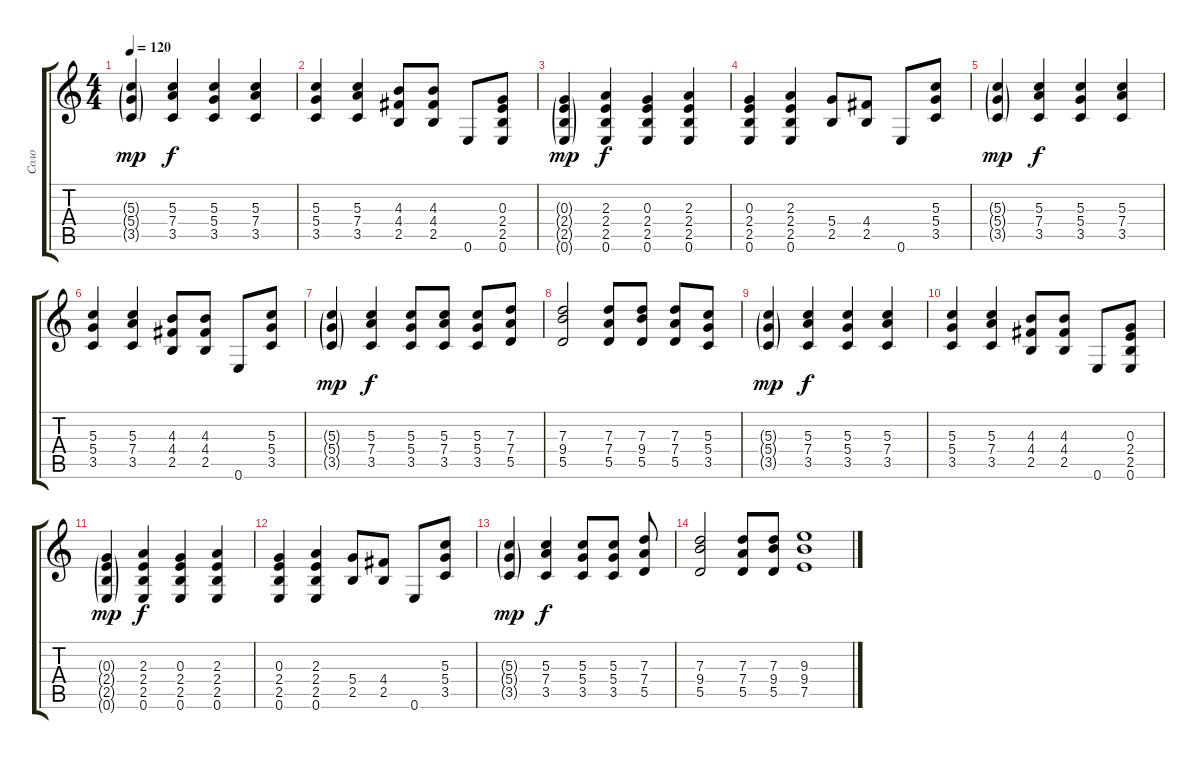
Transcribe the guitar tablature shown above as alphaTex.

\track ("Соло" "Соло") {instrument overdrivenguitar}
\staff {score tabs}
\tuning (E4 B3 G3 D3 A2 E2) {hide}
\ts (4 4)
\tempo 120
\clef g2
\ks c
(5.3{g} 5.4{g} 3.5{g}).4{dy mp} (5.3 7.4 3.5).4{dy f} (5.3 5.4 3.5).4 (5.3 7.4 3.5).4 |
(5.3 5.4 3.5).4 (5.3 7.4 3.5).4 (4.3 4.4 2.5).8 (4.3 4.4 2.5).8 0.6.8 (0.3 2.4 2.5 0.6).8 |
(0.3{g} 2.4{g} 2.5{g} 0.6{g}).4{dy mp} (2.3 2.4 2.5 0.6).4{dy f} (0.3 2.4 2.5 0.6).4 (2.3 2.4 2.5 0.6).4 |
(0.3 2.4 2.5 0.6).4 (2.3 2.4 2.5 0.6).4 (5.4 2.5).8 (4.4 2.5).8 0.6.8 (5.3 5.4 3.5).8 |
(5.3{g} 5.4{g} 3.5{g}).4{dy mp} (5.3 7.4 3.5).4{dy f} (5.3 5.4 3.5).4 (5.3 7.4 3.5).4 |
(5.3 5.4 3.5).4 (5.3 7.4 3.5).4 (4.3 4.4 2.5).8 (4.3 4.4 2.5).8 0.6.8 (5.3 5.4 3.5).8 |
(5.3{g} 5.4{g} 3.5{g}).4{dy mp} (5.3 7.4 3.5).4{dy f} (5.3 5.4 3.5).8 (5.3 7.4 3.5).8 (5.3 5.4 3.5).8 (7.3 7.4 5.5).8 |
(7.3 9.4 5.5).2 (7.3 7.4 5.5).8 (7.3 9.4 5.5).8 (7.3 7.4 5.5).8 (5.3 5.4 3.5).8 |
(5.3{g} 5.4{g} 3.5{g}).4{dy mp} (5.3 7.4 3.5).4{dy f} (5.3 5.4 3.5).4 (5.3 7.4 3.5).4 |
(5.3 5.4 3.5).4 (5.3 7.4 3.5).4 (4.3 4.4 2.5).8 (4.3 4.4 2.5).8 0.6.8 (0.3 2.4 2.5 0.6).8 |
(0.3{g} 2.4{g} 2.5{g} 0.6{g}).4{dy mp} (2.3 2.4 2.5 0.6).4{dy f} (0.3 2.4 2.5 0.6).4 (2.3 2.4 2.5 0.6).4 |
(0.3 2.4 2.5 0.6).4 (2.3 2.4 2.5 0.6).4 (5.4 2.5).8 (4.4 2.5).8 0.6.8 (5.3 5.4 3.5).8 |
(5.3{g} 5.4{g} 3.5{g}).4{dy mp} (5.3 7.4 3.5).4{dy f} (5.3 5.4 3.5).8 (5.3 5.4 3.5).8 (7.3 7.4 5.5).8 |
(7.3 9.4 5.5).2 (7.3 7.4 5.5).8 (7.3 9.4 5.5).8 (9.3 9.4 7.5).1
